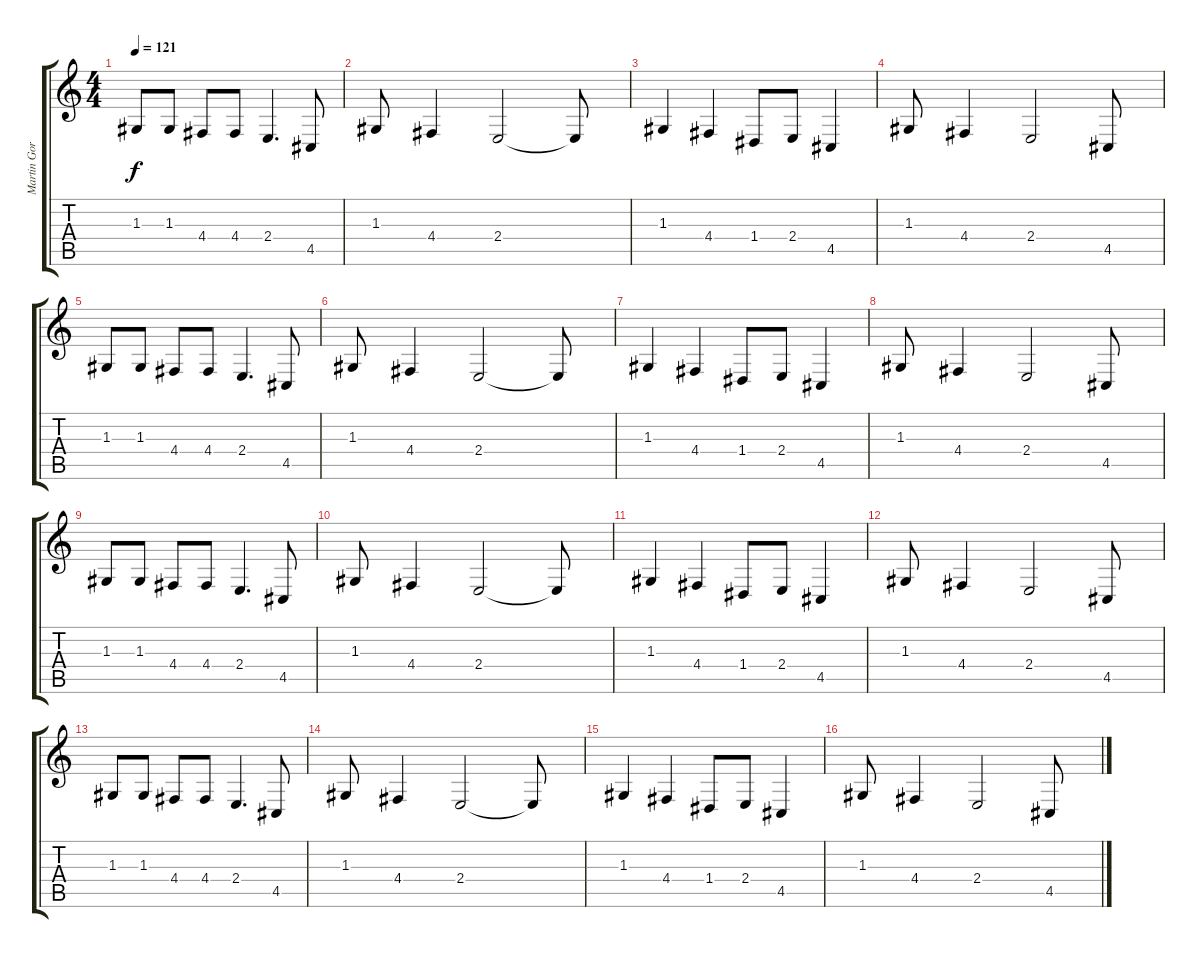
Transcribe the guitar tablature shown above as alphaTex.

\track ("Martin Gore - Back Vocal" "Martin Gor") {instrument tenorsax}
\staff {score tabs}
\tuning (E4 B3 G3 D3 A2 E2) {hide}
\ts (4 4)
\tempo 121
\clef g2
\ks c
1.3.8{dy f} 1.3.8 4.4.8 4.4.8 2.4.4{d} 4.5.8 |
1.3.8 4.4.4 2.4.2 2.4{t}.8 |
1.3.4 4.4.4 1.4.8 2.4.8 4.5.4 |
1.3.8 4.4.4 2.4.2 4.5.8 |
1.3.8 1.3.8 4.4.8 4.4.8 2.4.4{d} 4.5.8 |
1.3.8 4.4.4 2.4.2 2.4{t}.8 |
1.3.4 4.4.4 1.4.8 2.4.8 4.5.4 |
1.3.8 4.4.4 2.4.2 4.5.8 |
1.3.8 1.3.8 4.4.8 4.4.8 2.4.4{d} 4.5.8 |
1.3.8 4.4.4 2.4.2 2.4{t}.8 |
1.3.4 4.4.4 1.4.8 2.4.8 4.5.4 |
1.3.8 4.4.4 2.4.2 4.5.8 |
1.3.8 1.3.8 4.4.8 4.4.8 2.4.4{d} 4.5.8 |
1.3.8 4.4.4 2.4.2 2.4{t}.8 |
1.3.4 4.4.4 1.4.8 2.4.8 4.5.4 |
1.3.8 4.4.4 2.4.2 4.5.8
